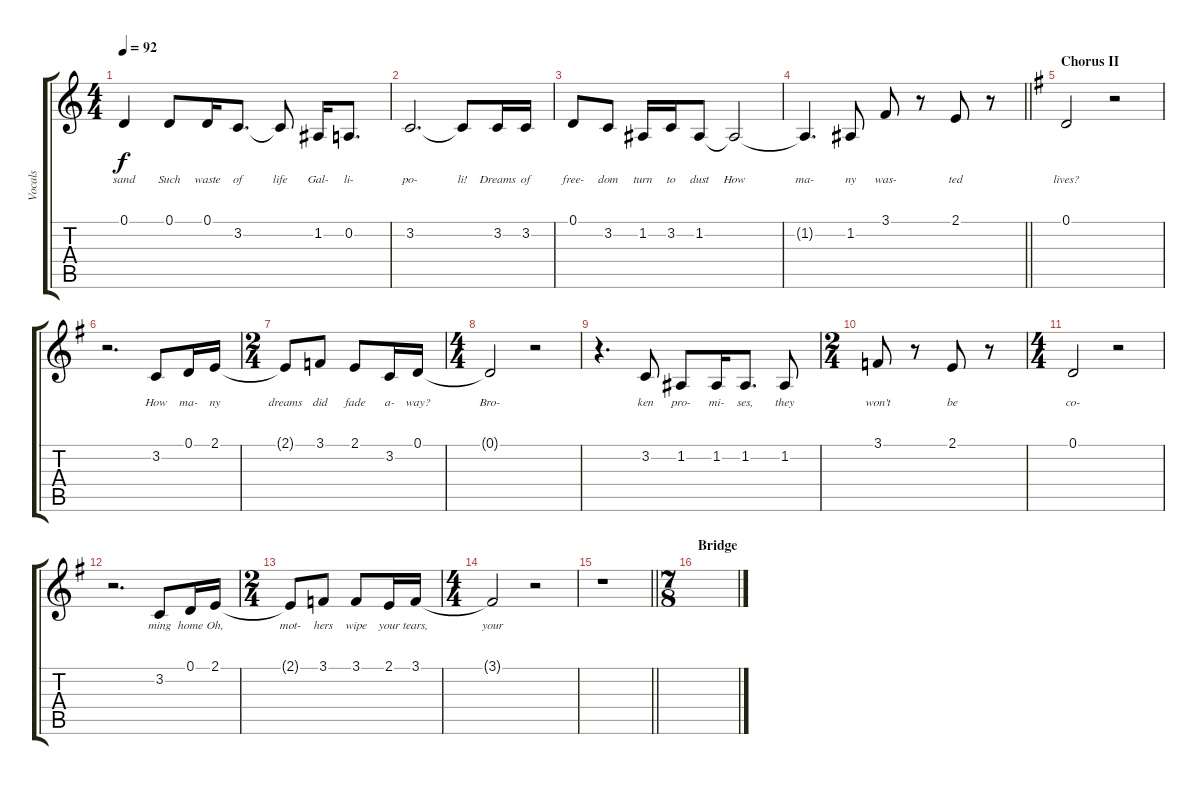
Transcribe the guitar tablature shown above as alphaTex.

\track ("Vocals" "Vocals") {instrument tenorsax}
\staff {score tabs}
\tuning (D4 A3 F3 C3 G2 D2) {hide}
\ts (4 4)
\tempo 92
\clef g2
\ks aminor
0.1.4{lyrics (0 "sand") lyrics (1 "") lyrics (2 "") lyrics (3 "") lyrics (4 "") dy f} 0.1.8{lyrics (0 "Such") lyrics (1 "") lyrics (2 "") lyrics (3 "") lyrics (4 "")} 0.1.16{lyrics (0 "waste") lyrics (1 "") lyrics (2 "") lyrics (3 "") lyrics (4 "")} 3.2.8{d lyrics (0 "of") lyrics (1 "") lyrics (2 "") lyrics (3 "") lyrics (4 "")} 3.2{t}.8{lyrics (0 "life") lyrics (1 "") lyrics (2 "") lyrics (3 "") lyrics (4 "")} 1.2.16{lyrics (0 "Gal-") lyrics (1 "") lyrics (2 "") lyrics (3 "") lyrics (4 "")} 0.2.8{d lyrics (0 "li-") lyrics (1 "") lyrics (2 "") lyrics (3 "") lyrics (4 "")} |
3.2.2{d lyrics (0 "po-") lyrics (1 "") lyrics (2 "") lyrics (3 "") lyrics (4 "")} 3.2{t}.8{lyrics (0 "li!") lyrics (1 "") lyrics (2 "") lyrics (3 "") lyrics (4 "")} 3.2.16{lyrics (0 "Dreams") lyrics (1 "") lyrics (2 "") lyrics (3 "") lyrics (4 "")} 3.2.16{lyrics (0 "of") lyrics (1 "") lyrics (2 "") lyrics (3 "") lyrics (4 "")} |
0.1.8{lyrics (0 "free-") lyrics (1 "") lyrics (2 "") lyrics (3 "") lyrics (4 "")} 3.2.8{lyrics (0 "dom") lyrics (1 "") lyrics (2 "") lyrics (3 "") lyrics (4 "")} 1.2.16{lyrics (0 "turn") lyrics (1 "") lyrics (2 "") lyrics (3 "") lyrics (4 "")} 3.2.16{lyrics (0 "to") lyrics (1 "") lyrics (2 "") lyrics (3 "") lyrics (4 "")} 1.2.8{lyrics (0 "dust") lyrics (1 "") lyrics (2 "") lyrics (3 "") lyrics (4 "")} 1.2{t}.2{lyrics (0 "How") lyrics (1 "") lyrics (2 "") lyrics (3 "") lyrics (4 "")} |
\barLineRight lightlight
1.2{t}.4{d lyrics (0 "ma-") lyrics (1 "") lyrics (2 "") lyrics (3 "") lyrics (4 "")} 1.2.8{lyrics (0 "ny") lyrics (1 "") lyrics (2 "") lyrics (3 "") lyrics (4 "")} 3.1.8{lyrics (0 "was-") lyrics (1 "") lyrics (2 "") lyrics (3 "") lyrics (4 "")} r.8 2.1.8{lyrics (0 "ted") lyrics (1 "") lyrics (2 "") lyrics (3 "") lyrics (4 "")} r.8 |
\section ("" "Chorus II")
\ks eminor
0.1.2{lyrics (0 "lives?") lyrics (1 "") lyrics (2 "") lyrics (3 "") lyrics (4 "")} r.2 |
r.2{d} 3.2.8{lyrics (0 "How") lyrics (1 "") lyrics (2 "") lyrics (3 "") lyrics (4 "")} 0.1.16{lyrics (0 "ma-") lyrics (1 "") lyrics (2 "") lyrics (3 "") lyrics (4 "")} 2.1.16{lyrics (0 "ny") lyrics (1 "") lyrics (2 "") lyrics (3 "") lyrics (4 "")} |
\ts (2 4)
2.1{t}.8{lyrics (0 "dreams") lyrics (1 "") lyrics (2 "") lyrics (3 "") lyrics (4 "")} 3.1.8{lyrics (0 "did") lyrics (1 "") lyrics (2 "") lyrics (3 "") lyrics (4 "")} 2.1.8{lyrics (0 "fade") lyrics (1 "") lyrics (2 "") lyrics (3 "") lyrics (4 "")} 3.2.16{lyrics (0 "a-") lyrics (1 "") lyrics (2 "") lyrics (3 "") lyrics (4 "")} 0.1.16{lyrics (0 "way?") lyrics (1 "") lyrics (2 "") lyrics (3 "") lyrics (4 "")} |
\ts (4 4)
0.1{t}.2{lyrics (0 "Bro-") lyrics (1 "") lyrics (2 "") lyrics (3 "") lyrics (4 "")} r.2 |
r.4{d} 3.2.8{lyrics (0 "ken") lyrics (1 "") lyrics (2 "") lyrics (3 "") lyrics (4 "")} 1.2.8{lyrics (0 "pro-") lyrics (1 "") lyrics (2 "") lyrics (3 "") lyrics (4 "")} 1.2.16{lyrics (0 "mi-") lyrics (1 "") lyrics (2 "") lyrics (3 "") lyrics (4 "")} 1.2.8{d lyrics (0 "ses,") lyrics (1 "") lyrics (2 "") lyrics (3 "") lyrics (4 "")} 1.2.8{lyrics (0 "they") lyrics (1 "") lyrics (2 "") lyrics (3 "") lyrics (4 "")} |
\ts (2 4)
3.1.8{lyrics (0 "won't") lyrics (1 "") lyrics (2 "") lyrics (3 "") lyrics (4 "")} r.8 2.1.8{lyrics (0 "be") lyrics (1 "") lyrics (2 "") lyrics (3 "") lyrics (4 "")} r.8 |
\ts (4 4)
0.1.2{lyrics (0 "co-") lyrics (1 "") lyrics (2 "") lyrics (3 "") lyrics (4 "")} r.2 |
r.2{d} 3.2.8{lyrics (0 "ming") lyrics (1 "") lyrics (2 "") lyrics (3 "") lyrics (4 "")} 0.1.16{lyrics (0 "home") lyrics (1 "") lyrics (2 "") lyrics (3 "") lyrics (4 "")} 2.1.16{lyrics (0 "Oh,") lyrics (1 "") lyrics (2 "") lyrics (3 "") lyrics (4 "")} |
\ts (2 4)
2.1{t}.8{lyrics (0 "mot-") lyrics (1 "") lyrics (2 "") lyrics (3 "") lyrics (4 "")} 3.1.8{lyrics (0 "hers") lyrics (1 "") lyrics (2 "") lyrics (3 "") lyrics (4 "")} 3.1.8{lyrics (0 "wipe") lyrics (1 "") lyrics (2 "") lyrics (3 "") lyrics (4 "")} 2.1.16{lyrics (0 "your") lyrics (1 "") lyrics (2 "") lyrics (3 "") lyrics (4 "")} 3.1.16{lyrics (0 "tears,") lyrics (1 "") lyrics (2 "") lyrics (3 "") lyrics (4 "")} |
\ts (4 4)
3.1{t}.2{lyrics (0 "your") lyrics (1 "") lyrics (2 "") lyrics (3 "") lyrics (4 "")} r.2 |
\barLineRight lightlight
r.1 |
\ts (7 8)
\section ("" "Bridge")
